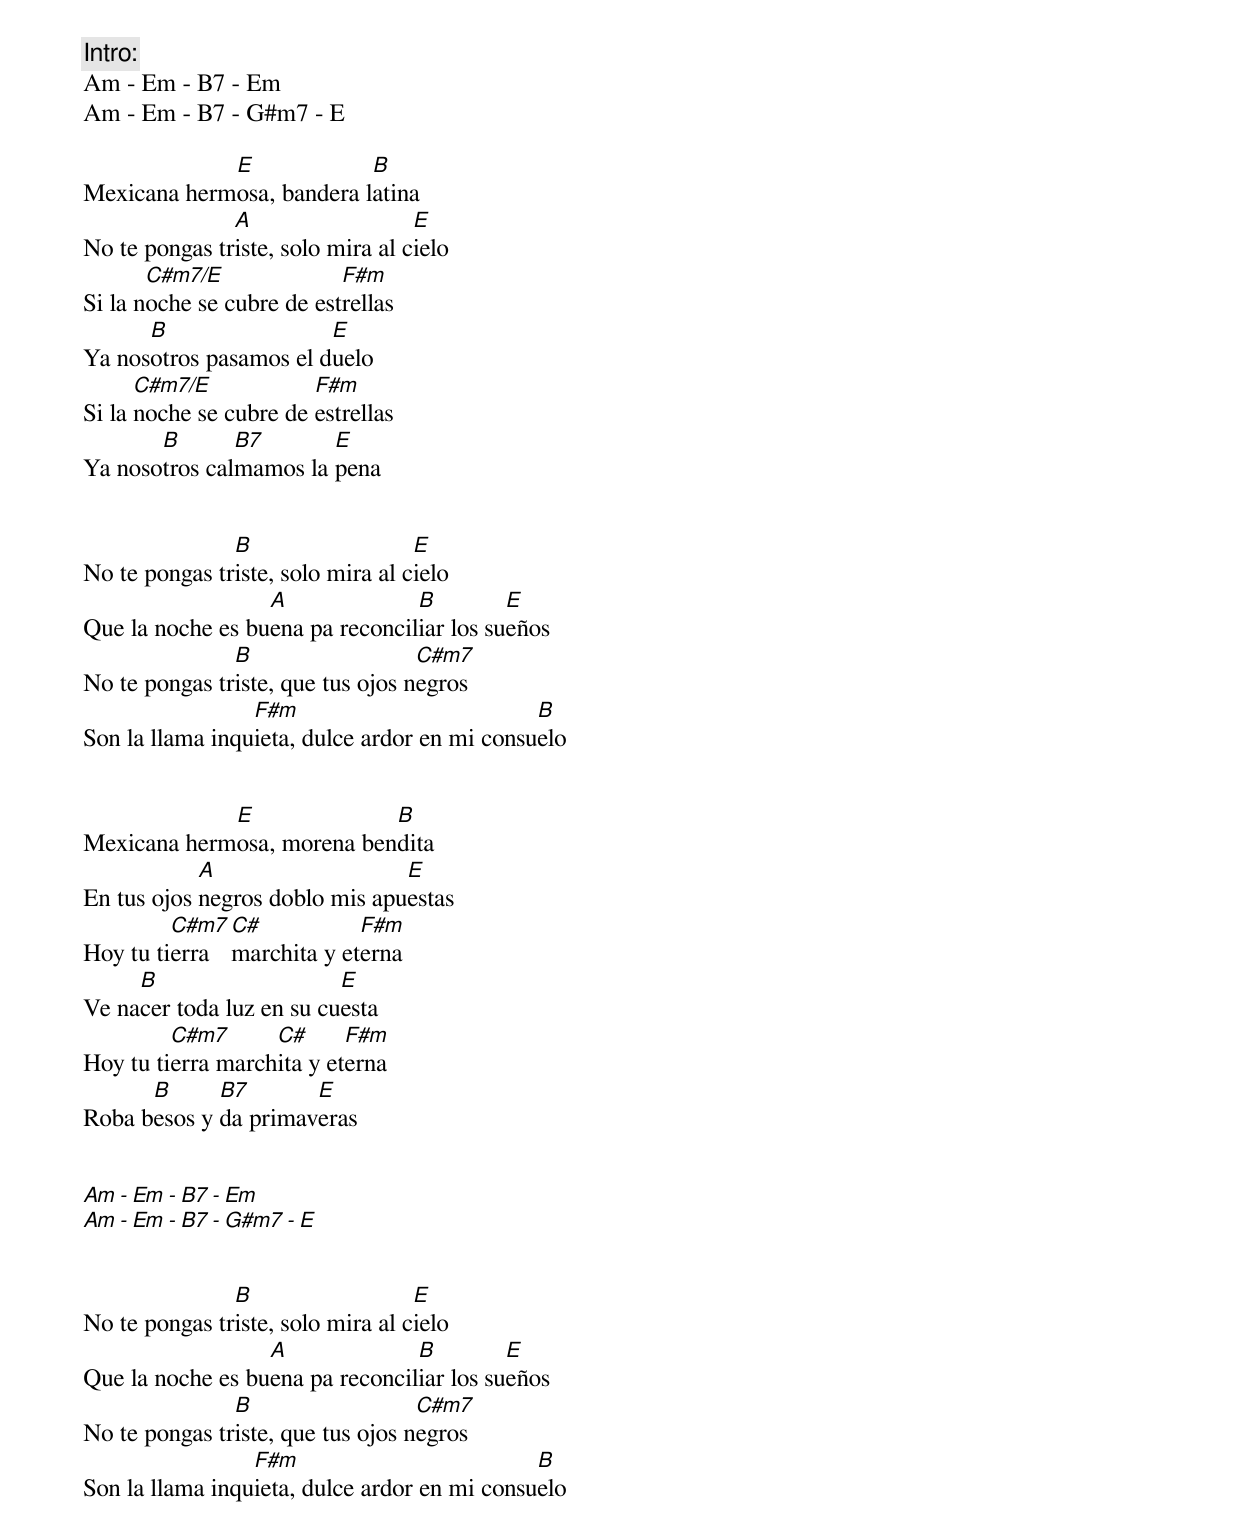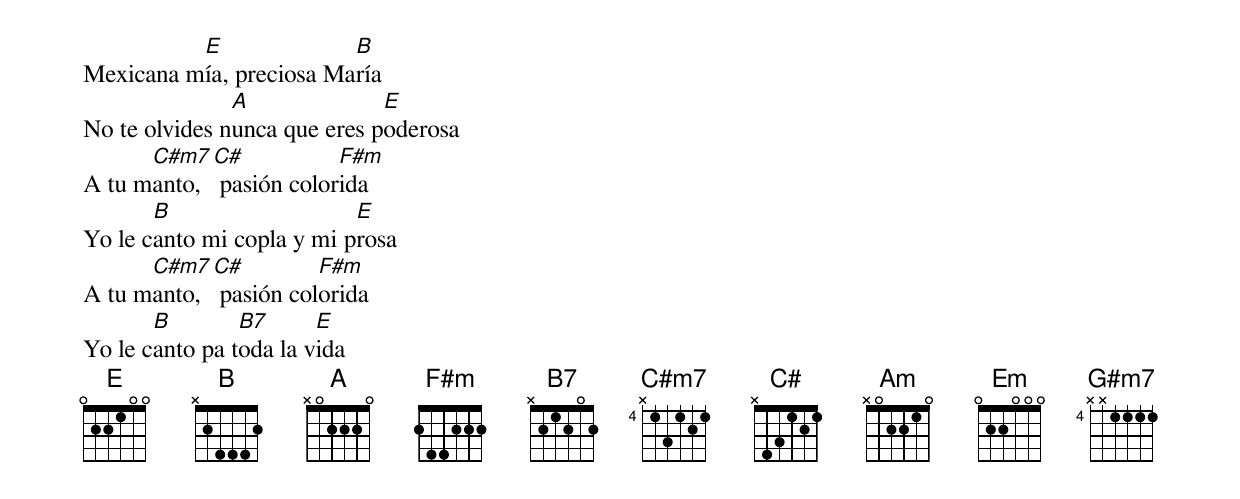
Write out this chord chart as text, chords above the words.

C#m7 X46454
C#   X43121

Intro:
Am - Em - B7 - Em
Am - Em - B7 - G#m7 - E

             E             B
Mexicana hermosa, bandera latina
               A                   E
No te pongas triste, solo mira al cielo
       C#m7/E              F#m
Si la noche se cubre de estrellas
      B                 E
Ya nosotros pasamos el duelo
      C#m7/E            F#m
Si la noche se cubre de estrellas
       B       B7       E
Ya nosotros calmamos la pena


               B                   E
No te pongas triste, solo mira al cielo
                  A              B         E
Que la noche es buena pa reconciliar los sueños
               B                   C#m7
No te pongas triste, que tus ojos negros
                 F#m                          B
Son la llama inquieta, dulce ardor en mi consuelo


             E              B
Mexicana hermosa, morena bendita
            A                   E
En tus ojos negros doblo mis apuestas
         C#m7 C#           F#m
Hoy tu tierra marchita y eterna
     B                    E
Ve nacer toda luz en su cuesta
         C#m7      C#      F#m
Hoy tu tierra marchita y eterna
      B      B7       E
Roba besos y da primaveras


Am - Em - B7 - Em
Am - Em - B7 - G#m7 - E


               B                   E
No te pongas triste, solo mira al cielo
                  A              B         E
Que la noche es buena pa reconciliar los sueños
               B                   C#m7
No te pongas triste, que tus ojos negros
                 F#m                          B
Son la llama inquieta, dulce ardor en mi consuelo



          E              B
Mexicana mía, preciosa María
               A              E
No te olvides nunca que eres poderosa
      C#m7 C#           F#m
A tu manto, pasión colorida
       B                   E
Yo le canto mi copla y mi prosa
      C#m7 C#         F#m
A tu manto, pasión colorida
       B        B7      E
Yo le canto pa toda la vida
